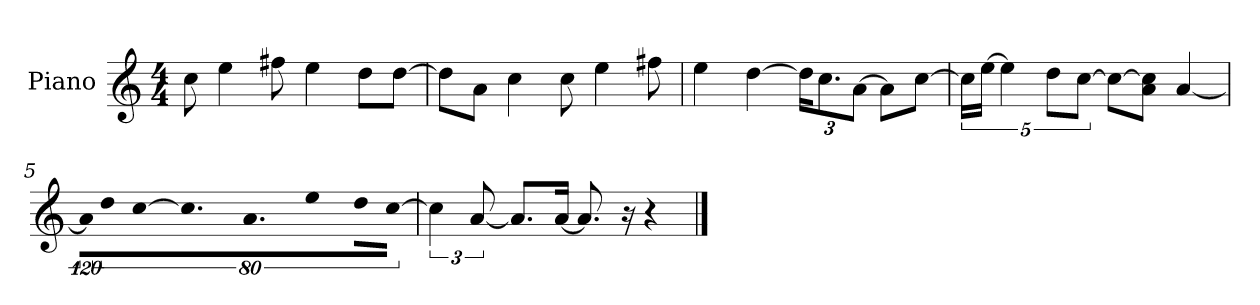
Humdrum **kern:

**kern
*part1
*staff1
*I"Piano
*I'P-no
*clefG2
*k[]
*M4/4
*MM90
=1
8cc\
4ee\
8ff#X\
4ee\
8dd\L
[8dd\J
=2
8dd\L]
8a\J
4cc\
8cc\
4ee\
8ff#X\
=3
4ee\
[4dd\
*Xbrackettup
24dd\KL]
12.cc\
[12a\J
8a\L]
[8cc\J
=4
*brackettup
20cc\LL]
[20ee\JJ
5ee\]
10dd\L
[10cc\J
8cc\L_
8a\ 8cc\]J
[4a/
=5
!LO:N:vis=16
1920%107a\KL]
!LO:N:vis=8
640%71dd\
!LO:N:vis=16
[1920%107cc\K
9.cc\]
9.a\J
!LO:N:vis=4
1920%427ee\
!LO:N:vis=8
640%71dd\L
!LO:N:vis=8
[640%71cc\J
!!LO:LB:g=z
=6
6cc\]
[12a/
8.a/L]
[16a/Jk
8.a/]
16r
4r
==
*-
